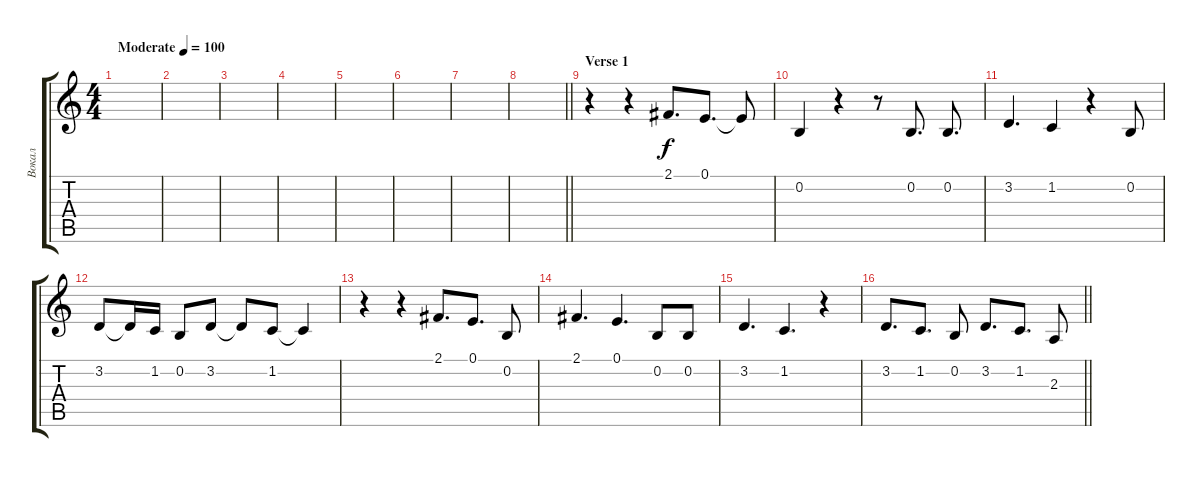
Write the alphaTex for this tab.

\track ("Вокал" "Вокал") {instrument lead6voice}
\staff {score tabs}
\tuning (E4 B3 G3 D3 A2 E2) {hide}
\ts (4 4)
\tempo (100 "Moderate")
\clef g2
\ks c
|
|
|
|
|
|
|
\barLineRight lightlight
|
\section ("" "Verse 1")
r.4 r.4 2.1.8{d} 0.1.8{d} 0.1{t}.8 |
0.2.4 r.4 r.8 0.2.8{d} 0.2.8{d} |
3.2.4{d} 1.2.4 r.4 0.2.8 |
3.2.8 3.2{t}.16 1.2.16 0.2.8 3.2.8 3.2{t}.8 1.2.8 1.2{t}.4 |
r.4 r.4 2.1.8{d} 0.1.8{d} 0.2.8 |
2.1.4{d} 0.1.4{d} 0.2.8 0.2.8 |
3.2.4{d} 1.2.4{d} r.4 |
\barLineRight lightlight
3.2.8{d} 1.2.8{d} 0.2.8 3.2.8{d} 1.2.8{d} 2.3.8
